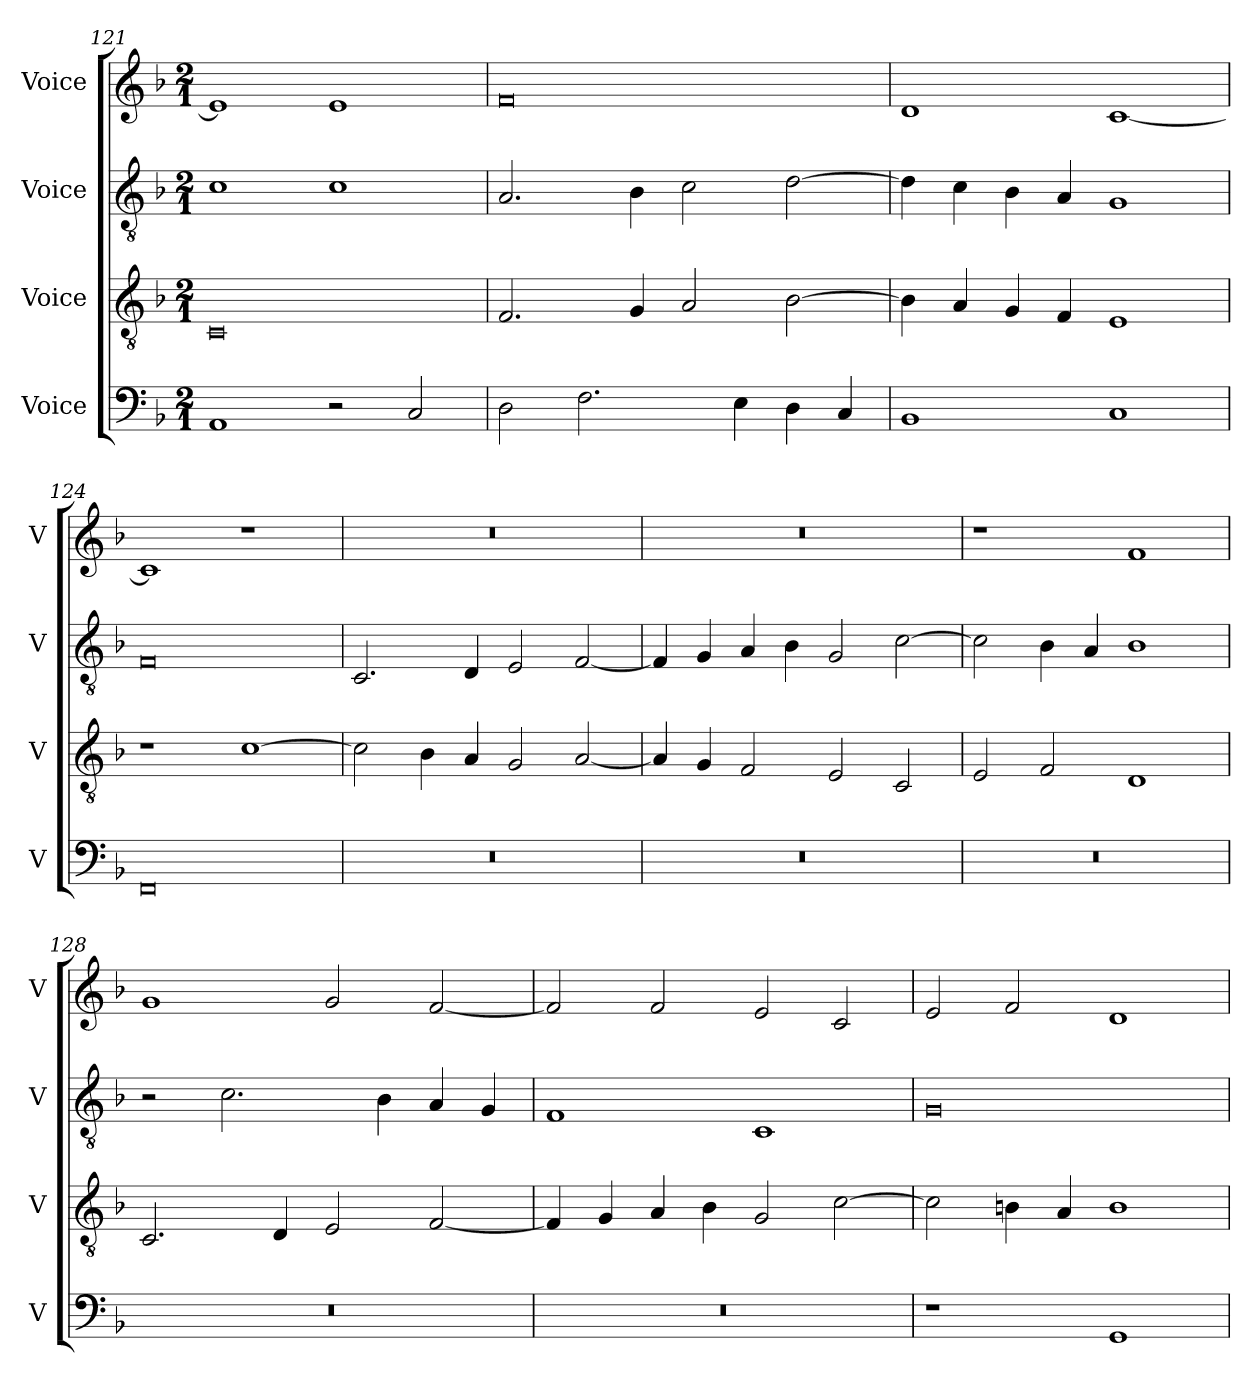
**kern	**kern	**kern	**kern
*part4	*part3	*part2	*part1
*staff4	*staff3	*staff2	*staff1
*I"Voice	*I"Voice	*I"Voice	*I"Voice
*I'V	*I'V	*I'V	*I'V
!!LO:LB:g=z
*clefF4	*clefGv2	*clefGv2	*clefG2
*k[b-]	*k[b-]	*k[b-]	*k[b-]
*M2/1	*M2/1	*M2/1	*M2/1
=121	=121	=121	=121
1AA	0C	1c	1e]
2r	.	1c	1e
2C/	.	.	.
=122	=122	=122	=122
2D\	2.F/	2.A/	0f
2.F\	.	.	.
.	4G/	4B-\	.
.	2A/	2c\	.
4E\	.	.	.
4D\	[2B-\	[2d\	.
4C/	.	.	.
=123	=123	=123	=123
1BB-	4B-\]	4d\]	1d
.	4A/	4c\	.
.	4G/	4B-\	.
.	4F/	4A/	.
1C	1E	1G	[1c
=124	=124	=124	=124
0FF	1r	0F	1c]
.	[1c	.	1r
=125	=125	=125	=125
0r	2c\]	2.C/	0r
.	4B-\	.	.
.	4A/	4D/	.
.	2G/	2E/	.
.	[2A/	[2F/	.
=126	=126	=126	=126
0r	4A/]	4F/]	0r
.	4G/	4G/	.
.	2F/	4A/	.
.	.	4B-\	.
.	2E/	2G/	.
.	2C/	[2c\	.
=127	=127	=127	=127
0r	2E/	2c\]	1r
.	2F/	4B-\	.
.	.	4A/	.
.	1D	1B-	1f
!!LO:PB:g=z
=128	=128	=128	=128
0r	2.C/	2r	1g
.	.	2.c\	.
.	4D/	.	.
.	2E/	.	2g/
.	.	4B-\	.
.	[2F/	4A/	[2f/
.	.	4G/	.
=129	=129	=129	=129
0r	4F/]	1F	2f/]
.	4G/	.	.
.	4A/	.	2f/
.	4B-\	.	.
.	2G/	1C	2e/
.	[2c\	.	2c/
=130	=130	=130	=130
1r	2c\]	0G	2e/
.	4Bn\	.	2f/
.	4A/	.	.
1GG	1B	.	1d
=	=	=	=
*-	*-	*-	*-
